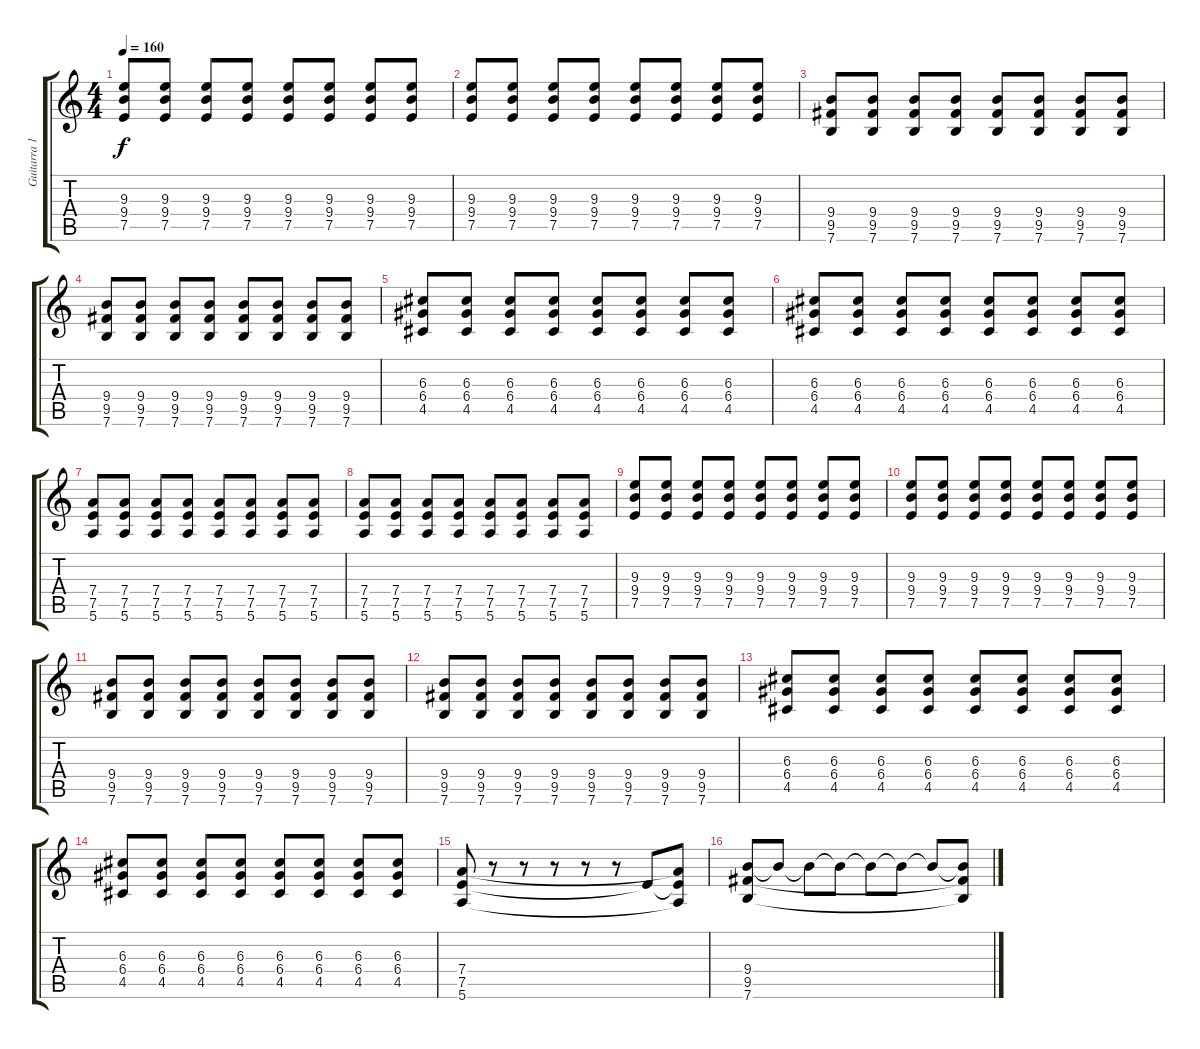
\track ("Guitarra 1" "Guitarra 1") {instrument distortionguitar}
\staff {score tabs}
\tuning (E4 B3 G3 D3 A2 E2) {hide}
\ts (4 4)
\tempo 160
\clef g2
\ks c
(9.3 9.4 7.5).8{dy f instrument distortionguitar} (9.3 9.4 7.5).8 (9.3 9.4 7.5).8 (9.3 9.4 7.5).8 (9.3 9.4 7.5).8 (9.3 9.4 7.5).8 (9.3 9.4 7.5).8 (9.3 9.4 7.5).8 |
(9.3 9.4 7.5).8 (9.3 9.4 7.5).8 (9.3 9.4 7.5).8 (9.3 9.4 7.5).8 (9.3 9.4 7.5).8 (9.3 9.4 7.5).8 (9.3 9.4 7.5).8 (9.3 9.4 7.5).8 |
(9.4 9.5 7.6).8 (9.4 9.5 7.6).8 (9.4 9.5 7.6).8 (9.4 9.5 7.6).8 (9.4 9.5 7.6).8 (9.4 9.5 7.6).8 (9.4 9.5 7.6).8 (9.4 9.5 7.6).8 |
(9.4 9.5 7.6).8 (9.4 9.5 7.6).8 (9.4 9.5 7.6).8 (9.4 9.5 7.6).8 (9.4 9.5 7.6).8 (9.4 9.5 7.6).8 (9.4 9.5 7.6).8 (9.4 9.5 7.6).8 |
(6.3 6.4 4.5).8 (6.3 6.4 4.5).8 (6.3 6.4 4.5).8 (6.3 6.4 4.5).8 (6.3 6.4 4.5).8 (6.3 6.4 4.5).8 (6.3 6.4 4.5).8 (6.3 6.4 4.5).8 |
(6.3 6.4 4.5).8 (6.3 6.4 4.5).8 (6.3 6.4 4.5).8 (6.3 6.4 4.5).8 (6.3 6.4 4.5).8 (6.3 6.4 4.5).8 (6.3 6.4 4.5).8 (6.3 6.4 4.5).8 |
(7.4 7.5 5.6).8 (7.4 7.5 5.6).8 (7.4 7.5 5.6).8 (7.4 7.5 5.6).8 (7.4 7.5 5.6).8 (7.4 7.5 5.6).8 (7.4 7.5 5.6).8 (7.4 7.5 5.6).8 |
(7.4 7.5 5.6).8 (7.4 7.5 5.6).8 (7.4 7.5 5.6).8 (7.4 7.5 5.6).8 (7.4 7.5 5.6).8 (7.4 7.5 5.6).8 (7.4 7.5 5.6).8 (7.4 7.5 5.6).8 |
(9.3 9.4 7.5).8 (9.3 9.4 7.5).8 (9.3 9.4 7.5).8 (9.3 9.4 7.5).8 (9.3 9.4 7.5).8 (9.3 9.4 7.5).8 (9.3 9.4 7.5).8 (9.3 9.4 7.5).8 |
(9.3 9.4 7.5).8 (9.3 9.4 7.5).8 (9.3 9.4 7.5).8 (9.3 9.4 7.5).8 (9.3 9.4 7.5).8 (9.3 9.4 7.5).8 (9.3 9.4 7.5).8 (9.3 9.4 7.5).8 |
(9.4 9.5 7.6).8 (9.4 9.5 7.6).8 (9.4 9.5 7.6).8 (9.4 9.5 7.6).8 (9.4 9.5 7.6).8 (9.4 9.5 7.6).8 (9.4 9.5 7.6).8 (9.4 9.5 7.6).8 |
(9.4 9.5 7.6).8 (9.4 9.5 7.6).8 (9.4 9.5 7.6).8 (9.4 9.5 7.6).8 (9.4 9.5 7.6).8 (9.4 9.5 7.6).8 (9.4 9.5 7.6).8 (9.4 9.5 7.6).8 |
(6.3 6.4 4.5).8 (6.3 6.4 4.5).8 (6.3 6.4 4.5).8 (6.3 6.4 4.5).8 (6.3 6.4 4.5).8 (6.3 6.4 4.5).8 (6.3 6.4 4.5).8 (6.3 6.4 4.5).8 |
(6.3 6.4 4.5).8 (6.3 6.4 4.5).8 (6.3 6.4 4.5).8 (6.3 6.4 4.5).8 (6.3 6.4 4.5).8 (6.3 6.4 4.5).8 (6.3 6.4 4.5).8 (6.3 6.4 4.5).8 |
(7.4 7.5 5.6).8 r.8 r.8 r.8 r.8 r.8 7.5{t}.8 (7.4{t} 7.5{t} 5.6{t}).8 |
(9.4 9.5 7.6).8 9.4{t}.8 9.4{t}.8 9.4{t}.8 9.4{t}.8 9.4{t}.8 9.4{t}.8 (9.4{t} 9.5{t} 7.6{t}).8
